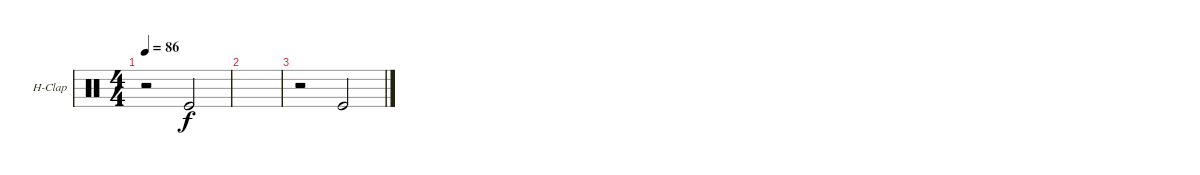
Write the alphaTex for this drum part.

\bracketExtendMode groupsimilarinstruments
\firstSystemTrackNameOrientation horizontal
\otherSystemsTrackNameOrientation horizontal
\track ("Nick Mason" "H-Clap") {multiBarRest instrument percussion}
\staff {score}
\articulation defaults
\ts (4 4)
\tempo 86
\clef neutral
\ks c
r.2{dy f} "Kick (hit)".2 |
|
r.2 "Kick (hit)".2
